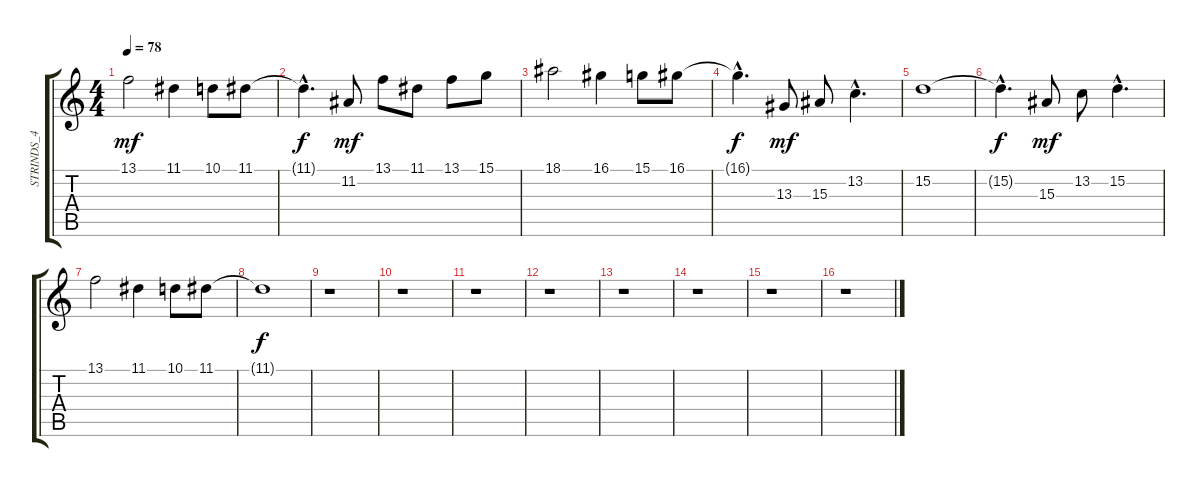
\track ("STRINDS_4" "STRINDS_4") {instrument stringensemble1}
\staff {score tabs}
\tuning (E4 B3 G3 D3 A2 E2) {hide}
\ts (4 4)
\tempo 78
\clef g2
\ks c
13.1.2{dy mf} 11.1.4 10.1.8 11.1.8 |
11.1{hac t}.4{d dy f} 11.2.8{dy mf} 13.1.8 11.1.8 13.1.8 15.1.8 |
18.1.2 16.1.4 15.1.8 16.1.8 |
16.1{hac t}.4{d dy f} 13.3.8{dy mf} 15.3.8 13.2{hac}.4{d} |
15.2.1 |
15.2{hac t}.4{d dy f} 15.3.8{dy mf} 13.2.8 15.2{hac}.4{d} |
13.1.2 11.1.4 10.1.8 11.1.8 |
11.1{t}.1{dy f} |
r.1 |
r.1 |
r.1 |
r.1 |
r.1 |
r.1 |
r.1 |
r.1
